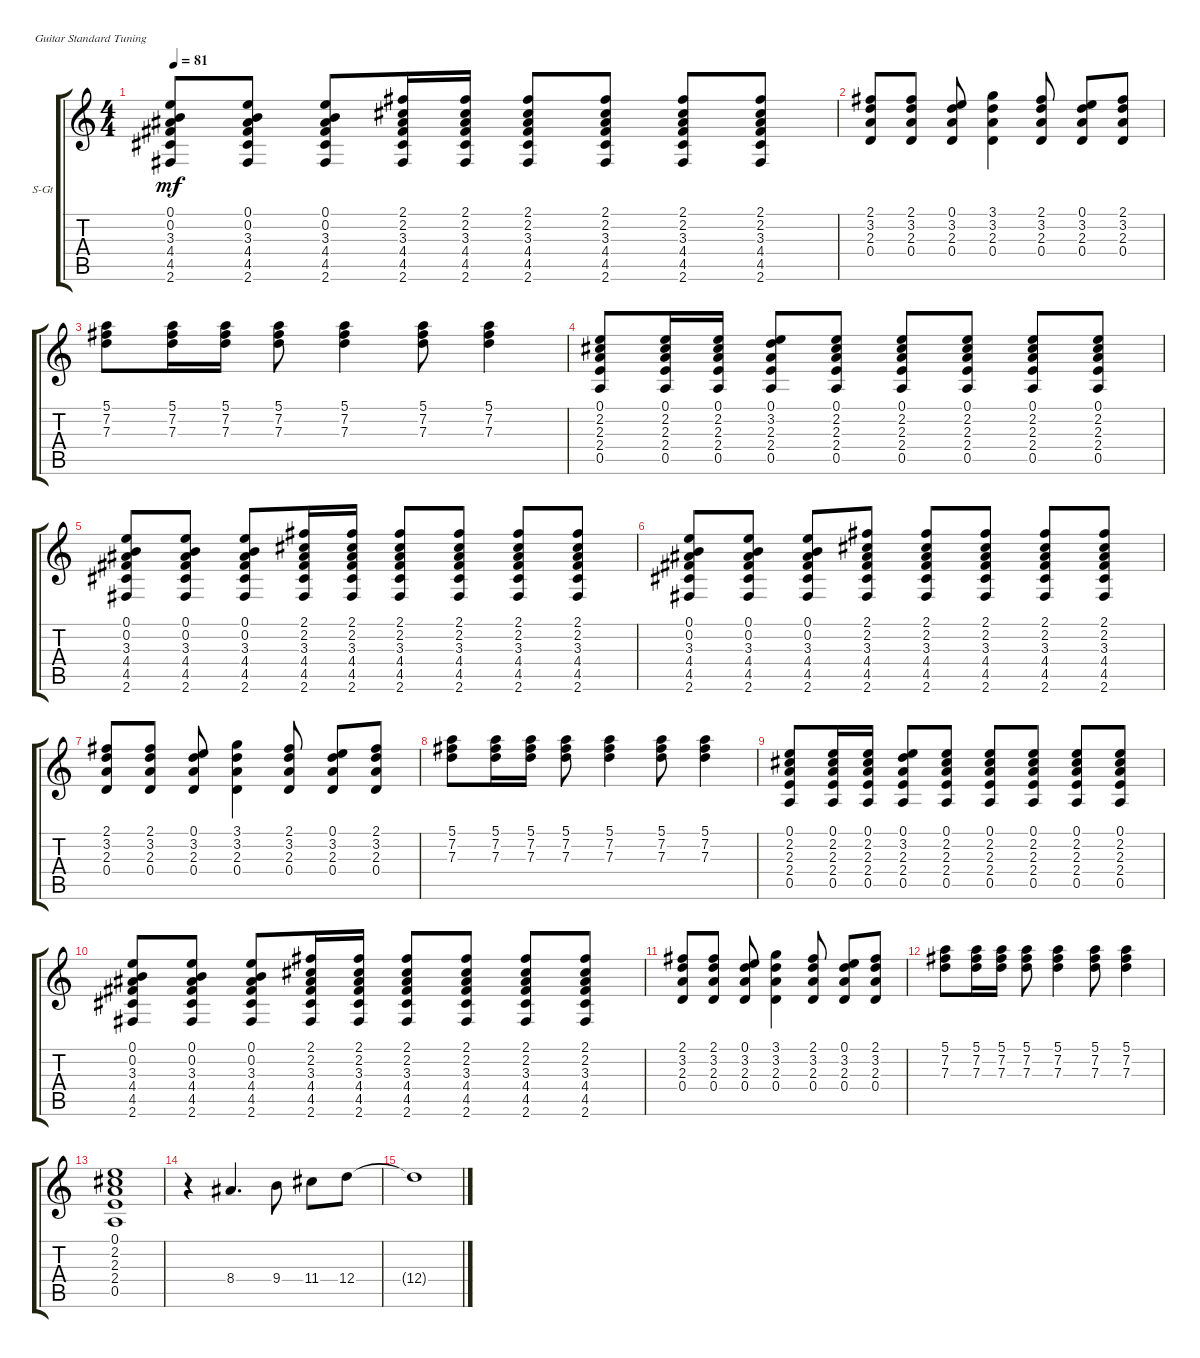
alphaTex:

\defaultSystemsLayout 4
\bracketExtendMode groupsimilarinstruments
\firstSystemTrackNameOrientation horizontal
\otherSystemsTrackNameOrientation horizontal
\track ("Guitar 1" "S-Gt") {instrument acousticguitarsteel}
\staff {score tabs}
\tuning (E4 B3 G3 D3 A2 E2)
\ts (4 4)
\tempo 81
\clef g2
\ks c
(2.6 4.5 3.3 4.4 0.2 0.1).8{dy mf} (2.6 4.5 3.3 4.4 0.2 0.1).8 (2.6 4.5 3.3 4.4 0.2 0.1).8 (2.6 4.5 3.3 4.4 2.2 2.1).16 (2.6 4.5 3.3 4.4 2.2 2.1).16 (2.6 4.5 3.3 4.4 2.2 2.1).8 (2.6 4.5 3.3 4.4 2.2 2.1).8 (2.6 4.5 3.3 4.4 2.2 2.1).8 (2.6 4.5 3.3 4.4 2.2 2.1).8 |
(0.4 2.1 3.2 2.3).8 (0.4 2.1 3.2 2.3).8 (0.4 0.1 3.2 2.3).8 (0.4 3.1 3.2 2.3).4 (0.4 2.1 3.2 2.3).8 (0.4 0.1 3.2 2.3).8 (0.4 2.1 3.2 2.3).8 |
(5.1 7.2 7.3).8 (5.1 7.2 7.3).16 (5.1 7.2 7.3).16 (5.1 7.2 7.3).8 (5.1 7.2 7.3).4 (5.1 7.2 7.3).8 (5.1 7.2 7.3).4 |
(0.5 2.4 2.3 2.2 0.1).8 (0.5 2.4 2.3 2.2 0.1).16 (0.5 2.4 2.3 2.2 0.1).16 (0.5 2.4 2.3 3.2 0.1).8 (0.5 2.4 2.3 2.2 0.1).8 (0.5 2.4 2.3 2.2 0.1).8 (0.5 2.4 2.3 2.2 0.1).8 (0.5 2.4 2.3 2.2 0.1).8 (0.5 2.4 2.3 2.2 0.1).8 |
(2.6 4.5 3.3 4.4 0.2 0.1).8 (2.6 4.5 3.3 4.4 0.2 0.1).8 (2.6 4.5 3.3 4.4 0.2 0.1).8 (2.6 4.5 3.3 4.4 2.2 2.1).16 (2.6 4.5 3.3 4.4 2.2 2.1).16 (2.6 4.5 3.3 4.4 2.2 2.1).8 (2.6 4.5 3.3 4.4 2.2 2.1).8 (2.6 4.5 3.3 4.4 2.2 2.1).8 (2.6 4.5 3.3 4.4 2.2 2.1).8 |
(2.6 4.5 3.3 4.4 0.2 0.1).8 (2.6 4.5 3.3 4.4 0.2 0.1).8 (2.6 4.5 3.3 4.4 0.2 0.1).8 (2.6 4.5 3.3 4.4 2.2 2.1).8 (2.6 4.5 3.3 4.4 2.2 2.1).8 (2.6 4.5 3.3 4.4 2.2 2.1).8 (2.6 4.5 3.3 4.4 2.2 2.1).8 (2.6 4.5 3.3 4.4 2.2 2.1).8 |
(0.4 2.1 3.2 2.3).8 (0.4 2.1 3.2 2.3).8 (0.4 0.1 3.2 2.3).8 (0.4 3.1 3.2 2.3).4 (0.4 2.1 3.2 2.3).8 (0.4 0.1 3.2 2.3).8 (0.4 2.1 3.2 2.3).8 |
(5.1 7.2 7.3).8 (5.1 7.2 7.3).16 (5.1 7.2 7.3).16 (5.1 7.2 7.3).8 (5.1 7.2 7.3).4 (5.1 7.2 7.3).8 (5.1 7.2 7.3).4 |
(0.5 2.4 2.3 2.2 0.1).8 (0.5 2.4 2.3 2.2 0.1).16 (0.5 2.4 2.3 2.2 0.1).16 (0.5 2.4 2.3 3.2 0.1).8 (0.5 2.4 2.3 2.2 0.1).8 (0.5 2.4 2.3 2.2 0.1).8 (0.5 2.4 2.3 2.2 0.1).8 (0.5 2.4 2.3 2.2 0.1).8 (0.5 2.4 2.3 2.2 0.1).8 |
(2.6 4.5 3.3 4.4 0.2 0.1).8 (2.6 4.5 3.3 4.4 0.2 0.1).8 (2.6 4.5 3.3 4.4 0.2 0.1).8 (2.6 4.5 3.3 4.4 2.2 2.1).16 (2.6 4.5 3.3 4.4 2.2 2.1).16 (2.6 4.5 3.3 4.4 2.2 2.1).8 (2.6 4.5 3.3 4.4 2.2 2.1).8 (2.6 4.5 3.3 4.4 2.2 2.1).8 (2.6 4.5 3.3 4.4 2.2 2.1).8 |
(0.4 2.1 3.2 2.3).8 (0.4 2.1 3.2 2.3).8 (0.4 0.1 3.2 2.3).8 (0.4 3.1 3.2 2.3).4 (0.4 2.1 3.2 2.3).8 (0.4 0.1 3.2 2.3).8 (0.4 2.1 3.2 2.3).8 |
(5.1 7.2 7.3).8 (5.1 7.2 7.3).16 (5.1 7.2 7.3).16 (5.1 7.2 7.3).8 (5.1 7.2 7.3).4 (5.1 7.2 7.3).8 (5.1 7.2 7.3).4 |
(0.5 2.4 2.3 2.2 0.1).1 |
r.4 8.4.4{d} 9.4.8 11.4.8 12.4.8 |
12.4{t}.1
